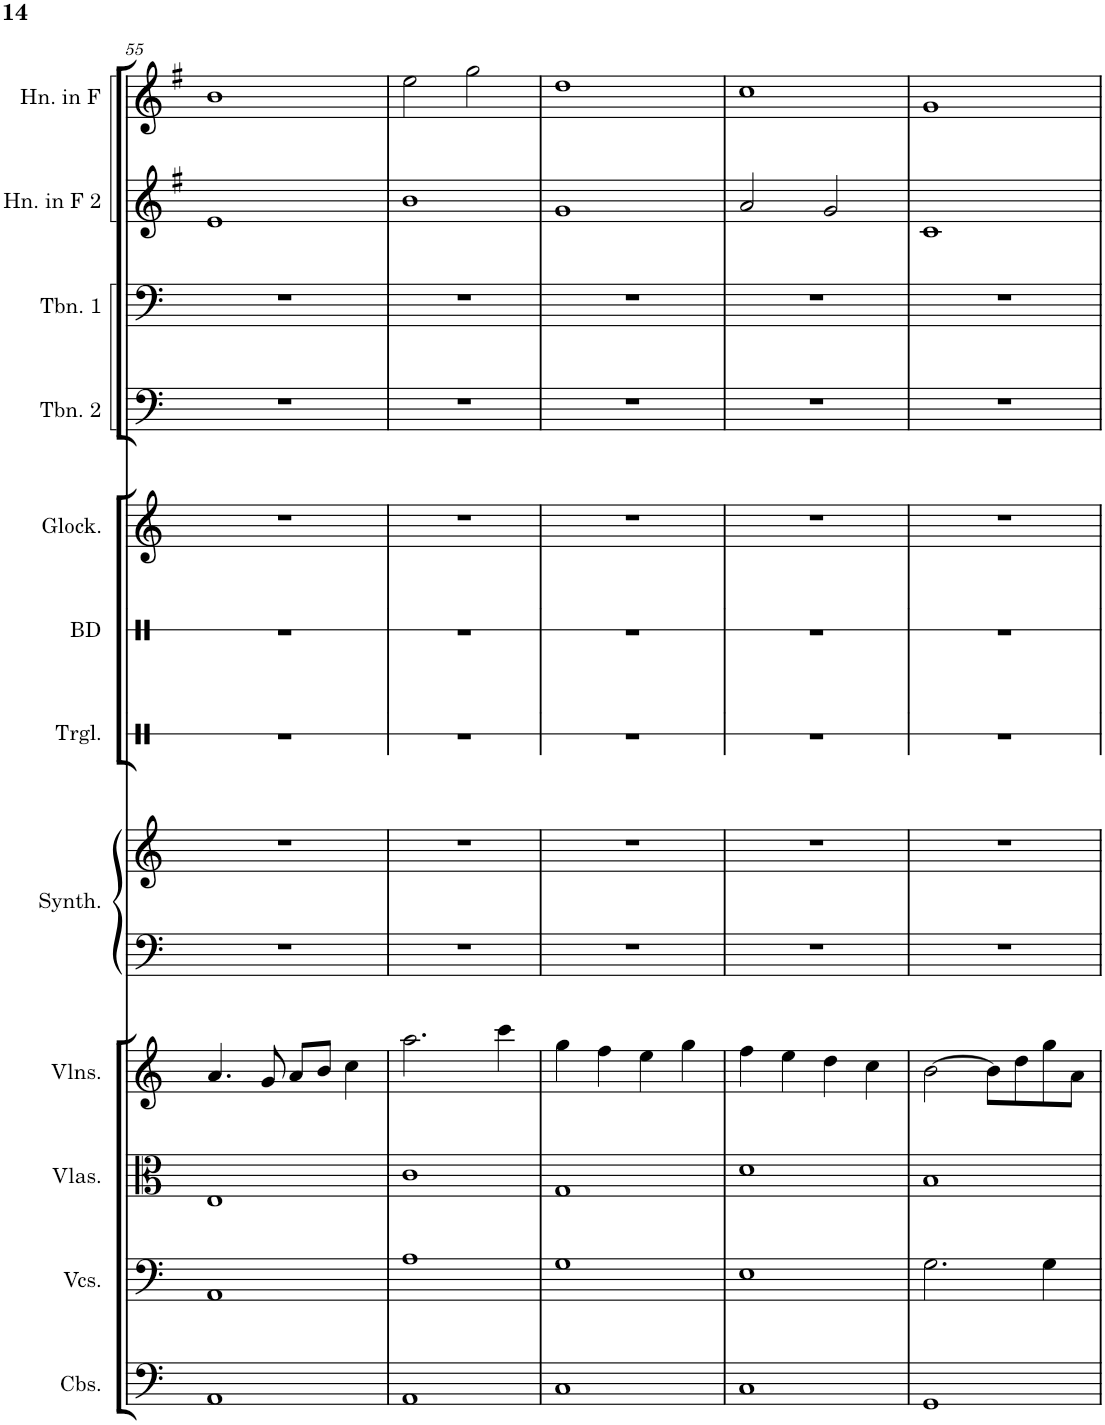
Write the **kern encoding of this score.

**kern	**kern	**kern	**kern	**kern	**kern	**kern	**kern	**kern	**kern	**kern	**kern	**kern
*part12	*part11	*part10	*part9	*part8	*part8	*part7	*part6	*part5	*part4	*part3	*part2	*part1
*staff13	*staff12	*staff11	*staff10	*staff9	*staff8	*staff7	*staff6	*staff5	*staff4	*staff3	*staff2	*staff1
*I"Contrabasses	*I"Violoncellos	*I"Violas	*I"Violins	*I"Warm Synthesizer	*	*I"Triangle	*I"Bass Drum	*I"Glockenspiel	*I"Trombone 2	*I"Trombone 1	*I"Horn in F 2	*I"Horn in F
*I'Cbs.	*I'Vcs.	*I'Vlas.	*I'Vlns.	*I'Synth.	*	*I'Trgl.	*I'BD	*I'Glock.	*I'Tbn. 2	*I'Tbn. 1	*I'Hn. in F 2	*I'Hn. in F
!!LO:PB:g=z
*clefF4	*clefF4	*clefC3	*clefG2	*clefF4	*clefG2	*clefX	*clefX	*clefG2	*clefF4	*clefF4	*clefG2	*clefG2
*Trd7c12	*	*	*	*	*	*	*	*Trd-14c-24	*	*	*Trd4c7	*Trd4c7
*k[]	*k[]	*k[]	*k[]	*k[]	*k[]	*k[]	*k[]	*k[]	*k[]	*k[]	*k[f#]	*k[f#]
*M4/4	*M4/4	*M4/4	*M4/4	*M4/4	*M4/4	*M4/4	*M4/4	*M4/4	*M4/4	*M4/4	*M4/4	*M4/4
=55	=55	=55	=55	=55	=55	=55	=55	=55	=55	=55	=55	=55
1AA	1AA	1E	4.a/	1r	1r	1r	1r	1r	1r	1r	1e	1b
.	.	.	8g/	.	.	.	.	.	.	.	.	.
.	.	.	8a/L	.	.	.	.	.	.	.	.	.
.	.	.	8b/J	.	.	.	.	.	.	.	.	.
.	.	.	4cc\	.	.	.	.	.	.	.	.	.
=56	=56	=56	=56	=56	=56	=56	=56	=56	=56	=56	=56	=56
1AA	1A	1c	2.aa\	1r	1r	1r	1r	1r	1r	1r	1b	2ee\
.	.	.	.	.	.	.	.	.	.	.	.	2gg\
.	.	.	4ccc\	.	.	.	.	.	.	.	.	.
=57	=57	=57	=57	=57	=57	=57	=57	=57	=57	=57	=57	=57
1C	1G	1G	4gg\	1r	1r	1r	1r	1r	1r	1r	1g	1dd
.	.	.	4ff\	.	.	.	.	.	.	.	.	.
.	.	.	4ee\	.	.	.	.	.	.	.	.	.
.	.	.	4gg\	.	.	.	.	.	.	.	.	.
=58	=58	=58	=58	=58	=58	=58	=58	=58	=58	=58	=58	=58
1C	1E	1d	4ff\	1r	1r	1r	1r	1r	1r	1r	2a/	1cc
.	.	.	4ee\	.	.	.	.	.	.	.	.	.
.	.	.	4dd\	.	.	.	.	.	.	.	2g/	.
.	.	.	4cc\	.	.	.	.	.	.	.	.	.
=59	=59	=59	=59	=59	=59	=59	=59	=59	=59	=59	=59	=59
1GG	2.G\	1B	[2b\	1r	1r	1r	1r	1r	1r	1r	1c	1g
.	.	.	8b\L]	.	.	.	.	.	.	.	.	.
.	.	.	8dd\	.	.	.	.	.	.	.	.	.
.	4G\	.	8gg\	.	.	.	.	.	.	.	.	.
.	.	.	8a\J	.	.	.	.	.	.	.	.	.
=	=	=	=	=	=	=	=	=	=	=	=	=
*-	*-	*-	*-	*-	*-	*-	*-	*-	*-	*-	*-	*-
